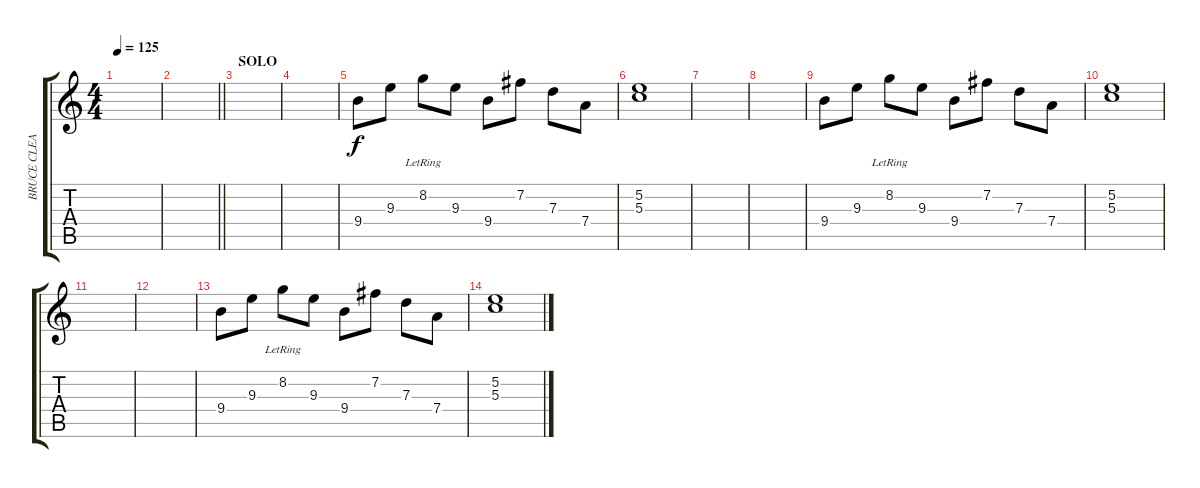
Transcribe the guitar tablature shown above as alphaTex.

\track ("BRUCE CLEAN" "BRUCE CLEA") {instrument acousticguitarsteel}
\staff {score tabs}
\tuning (E4 B3 G3 D3 A2 E2) {hide}
\ts (4 4)
\tempo 125
\clef g2
\ks c
|
\barLineRight lightlight
|
\section ("" "SOLO")
|
|
9.4.8 9.3.8 8.2{lr}.8 9.3.8 9.4.8 7.2.8 7.3.8 7.4.8 |
(5.2 5.3).1 |
|
|
9.4.8 9.3.8 8.2{lr}.8 9.3.8 9.4.8 7.2.8 7.3.8 7.4.8 |
(5.2 5.3).1 |
|
|
9.4.8 9.3.8 8.2{lr}.8 9.3.8 9.4.8 7.2.8 7.3.8 7.4.8 |
(5.2 5.3).1
